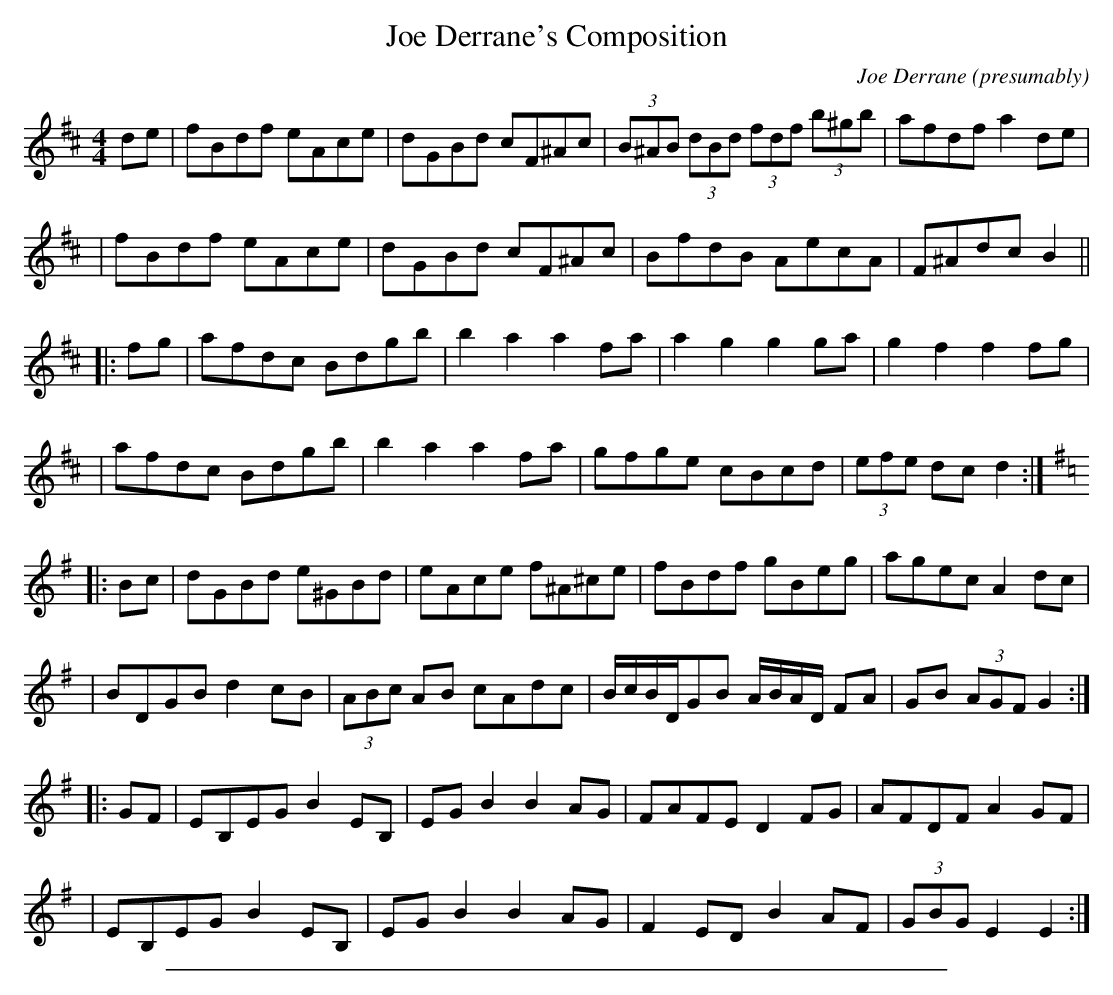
X:1
T: Joe Derrane's Composition
C:Joe Derrane (presumably)
M:4/4
L:1/8
K:Bm
de \
| fBdf eAce | dGBd cF^Ac | (3B^AB (3dBd (3fdf (3b^gb | afdf a2 de |
| fBdf eAce | dGBd cF^Ac | BfdB AecA | F^Adc B2 ||
|: fg | afdc Bdgb | b2 a2 a2 fa | a2 g2 g2 ga | g2 f2 f2 fg |
| afdc Bdgb | b2 a2 a2 fa | gfge cBcd | (3efe dc d2 :|
K:G
|: Bc \
| dGBd e^GBd | eAce f^A^ce | fBdf gBeg | agec A2 dc |
| BDGB d2 cB | (3ABc AB cAdc | B/c/B/D/GB A/B/A/D/ FA | GB (3AGF G2 :|
|: GF \
| EB,EG B2 EB, | EG B2 B2 AG | FAFE D2 FG | AFDF A2 GF |
| EB,EG B2 EB, | EG B2 B2 AG | F2 ED B2 AF | (3GBG E2 E2 :|
